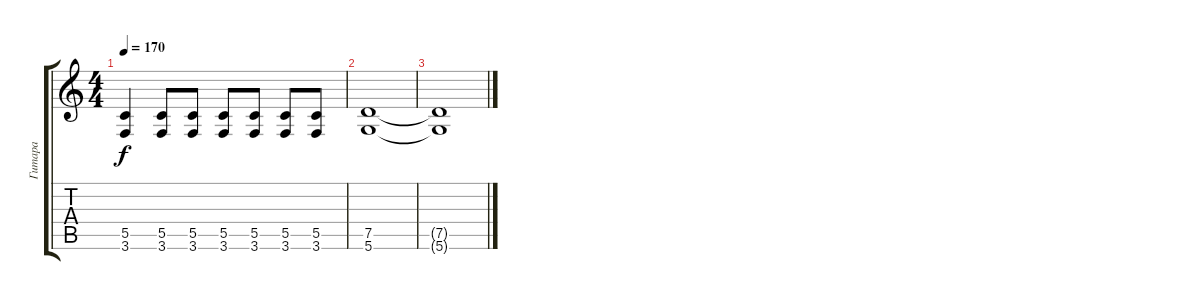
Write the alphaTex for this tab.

\track ("Гитара" "Гитара") {instrument overdrivenguitar}
\staff {score tabs}
\tuning (D4 A3 F3 C3 G2 D2) {hide}
\ts (4 4)
\tempo 170
\clef g2
\ks c
(5.5 3.6).4{dy f} (5.5 3.6).8 (5.5 3.6).8 (5.5 3.6).8 (5.5 3.6).8 (5.5 3.6).8 (5.5 3.6).8 |
(7.5 5.6).1 |
(7.5{t} 5.6{t}).1
